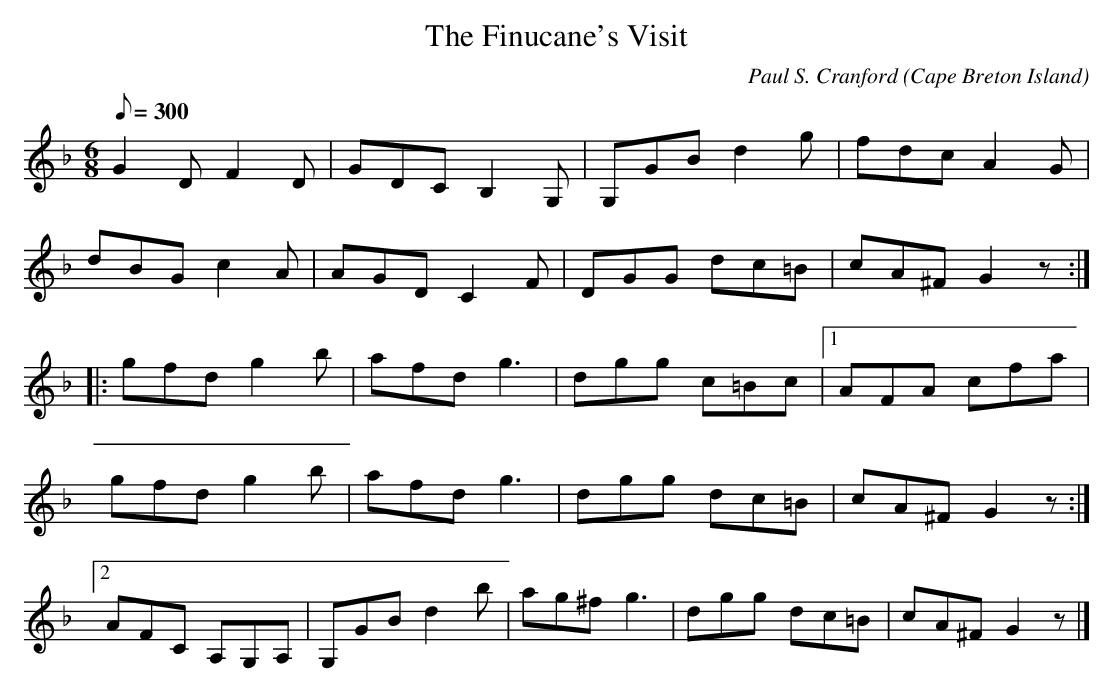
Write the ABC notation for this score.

X:1
T:The Finucane's Visit
C:Paul S. Cranford
O:Cape Breton Island
L:1/8
Q:300
M:6/8
K:Gdor
G2 D F2 D|GDC B,2 G,|G,GB d2 g|fdc A2 G|
dBG c2 A|AGD C2 F|DGG dc=B|cA^F G2 z:|
|:gfd g2 b|afd g3|dgg c=Bc|[1AFA cfa|
gfd g2 b|afd g3|dgg dc=B|cA^F G2 z:|
[2AFC A,G,A,|G,GB d2 b|ag^f g3|dgg dc=B|cA^F G2 z|]
